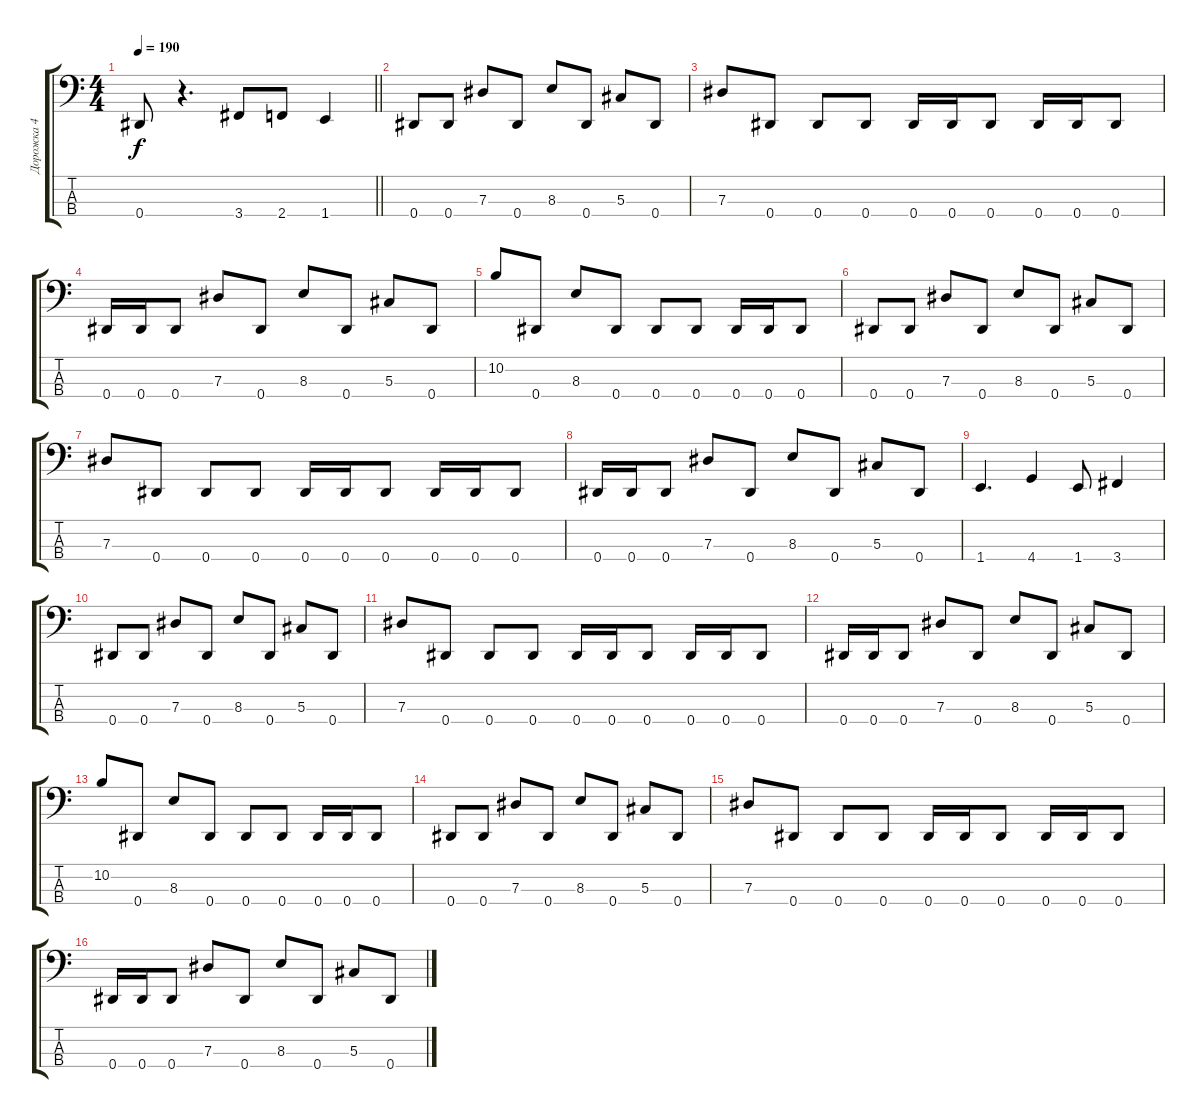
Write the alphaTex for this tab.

\track ("Дорожка 4" "Дорожка 4") {instrument electricbassfinger}
\staff {score tabs}
\tuning (Gb2 Db2 Ab1 Eb1) {hide}
\ts (4 4)
\tempo 190
\clef f4
\barLineRight lightlight
\ks c
0.4.8{dy f} r.4{d} 3.4.8 2.4.8 1.4.4 |
\section ("" "")
0.4.8 0.4.8 7.3.8 0.4.8 8.3.8 0.4.8 5.3.8 0.4.8 |
7.3.8 0.4.8 0.4.8 0.4.8 0.4.16 0.4.16 0.4.8 0.4.16 0.4.16 0.4.8 |
0.4.16 0.4.16 0.4.8 7.3.8 0.4.8 8.3.8 0.4.8 5.3.8 0.4.8 |
10.2.8 0.4.8 8.3.8 0.4.8 0.4.8 0.4.8 0.4.16 0.4.16 0.4.8 |
0.4.8 0.4.8 7.3.8 0.4.8 8.3.8 0.4.8 5.3.8 0.4.8 |
7.3.8 0.4.8 0.4.8 0.4.8 0.4.16 0.4.16 0.4.8 0.4.16 0.4.16 0.4.8 |
0.4.16 0.4.16 0.4.8 7.3.8 0.4.8 8.3.8 0.4.8 5.3.8 0.4.8 |
1.4.4{d} 4.4.4 1.4.8 3.4.4 |
0.4.8 0.4.8 7.3.8 0.4.8 8.3.8 0.4.8 5.3.8 0.4.8 |
7.3.8 0.4.8 0.4.8 0.4.8 0.4.16 0.4.16 0.4.8 0.4.16 0.4.16 0.4.8 |
0.4.16 0.4.16 0.4.8 7.3.8 0.4.8 8.3.8 0.4.8 5.3.8 0.4.8 |
10.2.8 0.4.8 8.3.8 0.4.8 0.4.8 0.4.8 0.4.16 0.4.16 0.4.8 |
0.4.8 0.4.8 7.3.8 0.4.8 8.3.8 0.4.8 5.3.8 0.4.8 |
7.3.8 0.4.8 0.4.8 0.4.8 0.4.16 0.4.16 0.4.8 0.4.16 0.4.16 0.4.8 |
0.4.16 0.4.16 0.4.8 7.3.8 0.4.8 8.3.8 0.4.8 5.3.8 0.4.8
